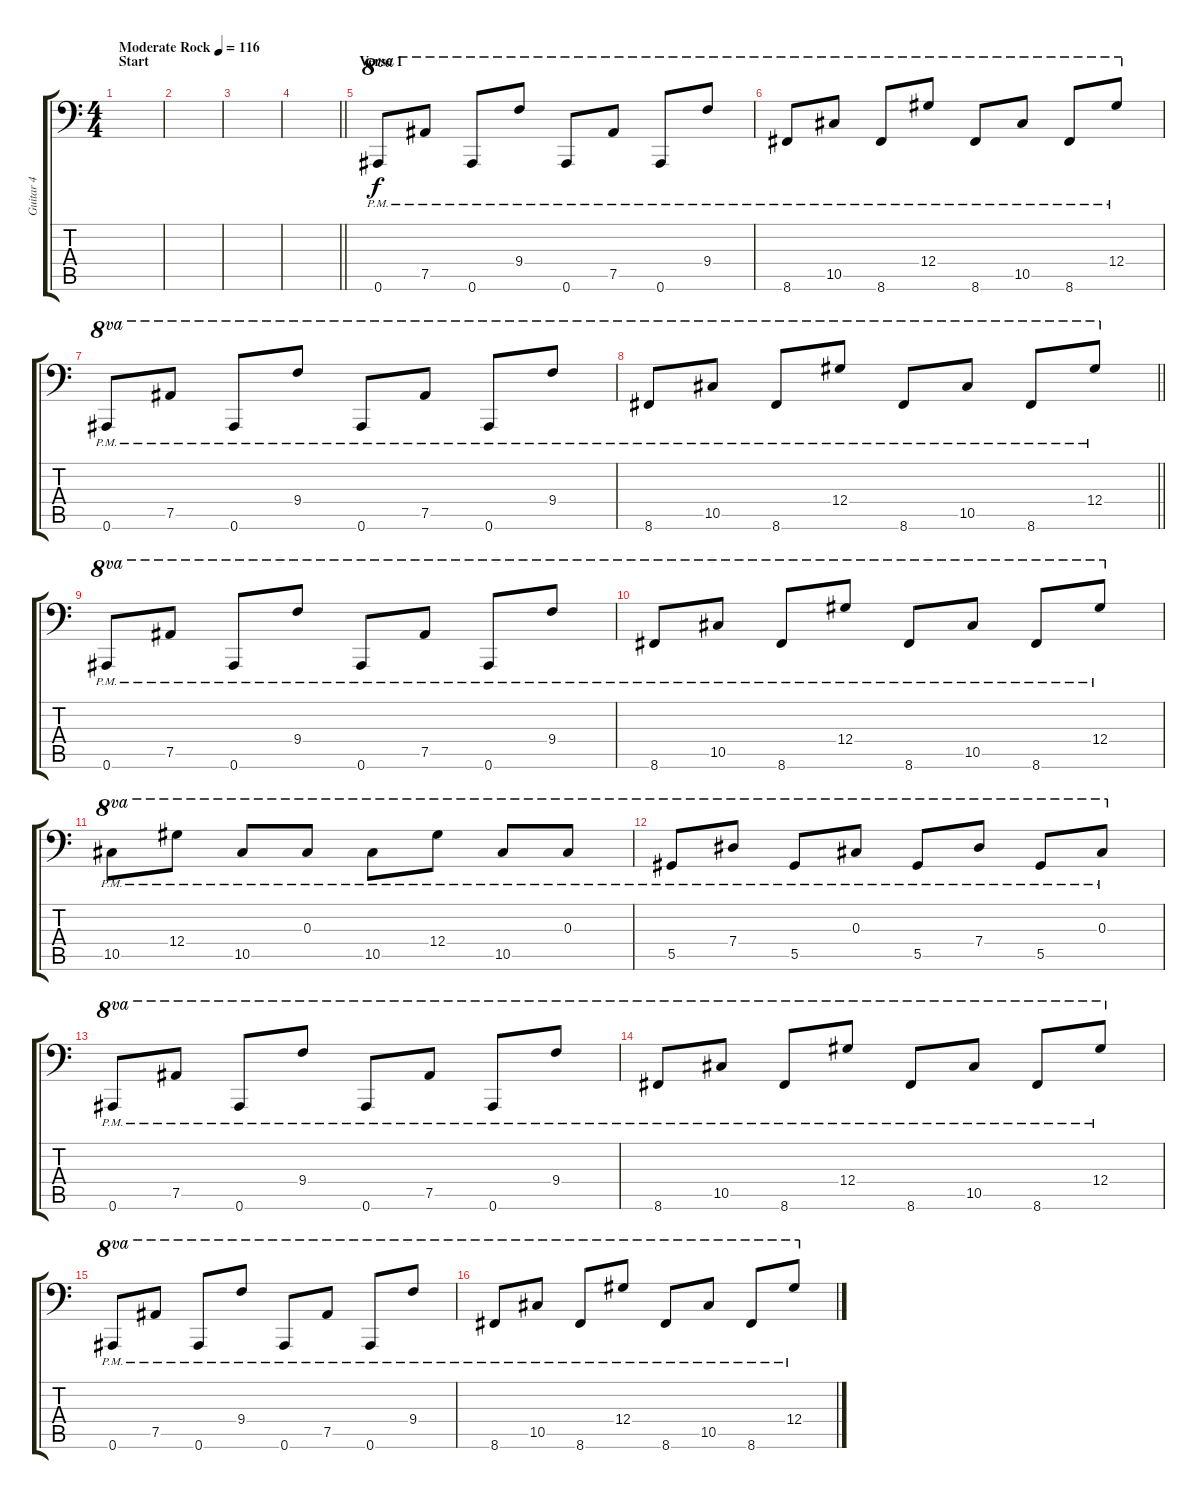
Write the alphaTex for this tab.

\track ("Guitar 4" "Guitar 4") {instrument distortionguitar}
\staff {score tabs}
\tuning (Bb3 F3 Db3 Ab2 Eb2 Bb1) {hide}
\ts (4 4)
\section ("" "Start")
\tempo (116 "Moderate Rock")
\clef f4
\ks c
|
|
|
\barLineRight lightlight
|
\section ("" "Verse 1")
0.6{pm}.8{ot 8va} 7.5{pm}.8{ot 8va} 0.6{pm}.8{ot 8va} 9.4{pm}.8{ot 8va} 0.6{pm}.8{ot 8va} 7.5{pm}.8{ot 8va} 0.6{pm}.8{ot 8va} 9.4{pm}.8{ot 8va} |
8.6{pm}.8{ot 8va} 10.5{pm}.8{ot 8va} 8.6{pm}.8{ot 8va} 12.4{pm}.8{ot 8va} 8.6{pm}.8{ot 8va} 10.5{pm}.8{ot 8va} 8.6{pm}.8{ot 8va} 12.4{pm}.8{ot 8va} |
0.6{pm}.8{ot 8va} 7.5{pm}.8{ot 8va} 0.6{pm}.8{ot 8va} 9.4{pm}.8{ot 8va} 0.6{pm}.8{ot 8va} 7.5{pm}.8{ot 8va} 0.6{pm}.8{ot 8va} 9.4{pm}.8{ot 8va} |
\barLineRight lightlight
8.6{pm}.8{ot 8va} 10.5{pm}.8{ot 8va} 8.6{pm}.8{ot 8va} 12.4{pm}.8{ot 8va} 8.6{pm}.8{ot 8va} 10.5{pm}.8{ot 8va} 8.6{pm}.8{ot 8va} 12.4{pm}.8{ot 8va} |
0.6{pm}.8{ot 8va} 7.5{pm}.8{ot 8va} 0.6{pm}.8{ot 8va} 9.4{pm}.8{ot 8va} 0.6{pm}.8{ot 8va} 7.5{pm}.8{ot 8va} 0.6{pm}.8{ot 8va} 9.4{pm}.8{ot 8va} |
8.6{pm}.8{ot 8va} 10.5{pm}.8{ot 8va} 8.6{pm}.8{ot 8va} 12.4{pm}.8{ot 8va} 8.6{pm}.8{ot 8va} 10.5{pm}.8{ot 8va} 8.6{pm}.8{ot 8va} 12.4{pm}.8{ot 8va} |
10.5{pm}.8{ot 8va} 12.4{pm}.8{ot 8va} 10.5{pm}.8{ot 8va} 0.3{pm}.8{ot 8va} 10.5{pm}.8{ot 8va} 12.4{pm}.8{ot 8va} 10.5{pm}.8{ot 8va} 0.3{pm}.8{ot 8va} |
5.5{pm}.8{ot 8va} 7.4{pm}.8{ot 8va} 5.5{pm}.8{ot 8va} 0.3{pm}.8{ot 8va} 5.5{pm}.8{ot 8va} 7.4{pm}.8{ot 8va} 5.5{pm}.8{ot 8va} 0.3{pm}.8{ot 8va} |
0.6{pm}.8{ot 8va} 7.5{pm}.8{ot 8va} 0.6{pm}.8{ot 8va} 9.4{pm}.8{ot 8va} 0.6{pm}.8{ot 8va} 7.5{pm}.8{ot 8va} 0.6{pm}.8{ot 8va} 9.4{pm}.8{ot 8va} |
8.6{pm}.8{ot 8va} 10.5{pm}.8{ot 8va} 8.6{pm}.8{ot 8va} 12.4{pm}.8{ot 8va} 8.6{pm}.8{ot 8va} 10.5{pm}.8{ot 8va} 8.6{pm}.8{ot 8va} 12.4{pm}.8{ot 8va} |
0.6{pm}.8{ot 8va} 7.5{pm}.8{ot 8va} 0.6{pm}.8{ot 8va} 9.4{pm}.8{ot 8va} 0.6{pm}.8{ot 8va} 7.5{pm}.8{ot 8va} 0.6{pm}.8{ot 8va} 9.4{pm}.8{ot 8va} |
8.6{pm}.8{ot 8va} 10.5{pm}.8{ot 8va} 8.6{pm}.8{ot 8va} 12.4{pm}.8{ot 8va} 8.6{pm}.8{ot 8va} 10.5{pm}.8{ot 8va} 8.6{pm}.8{ot 8va} 12.4{pm}.8{ot 8va}
